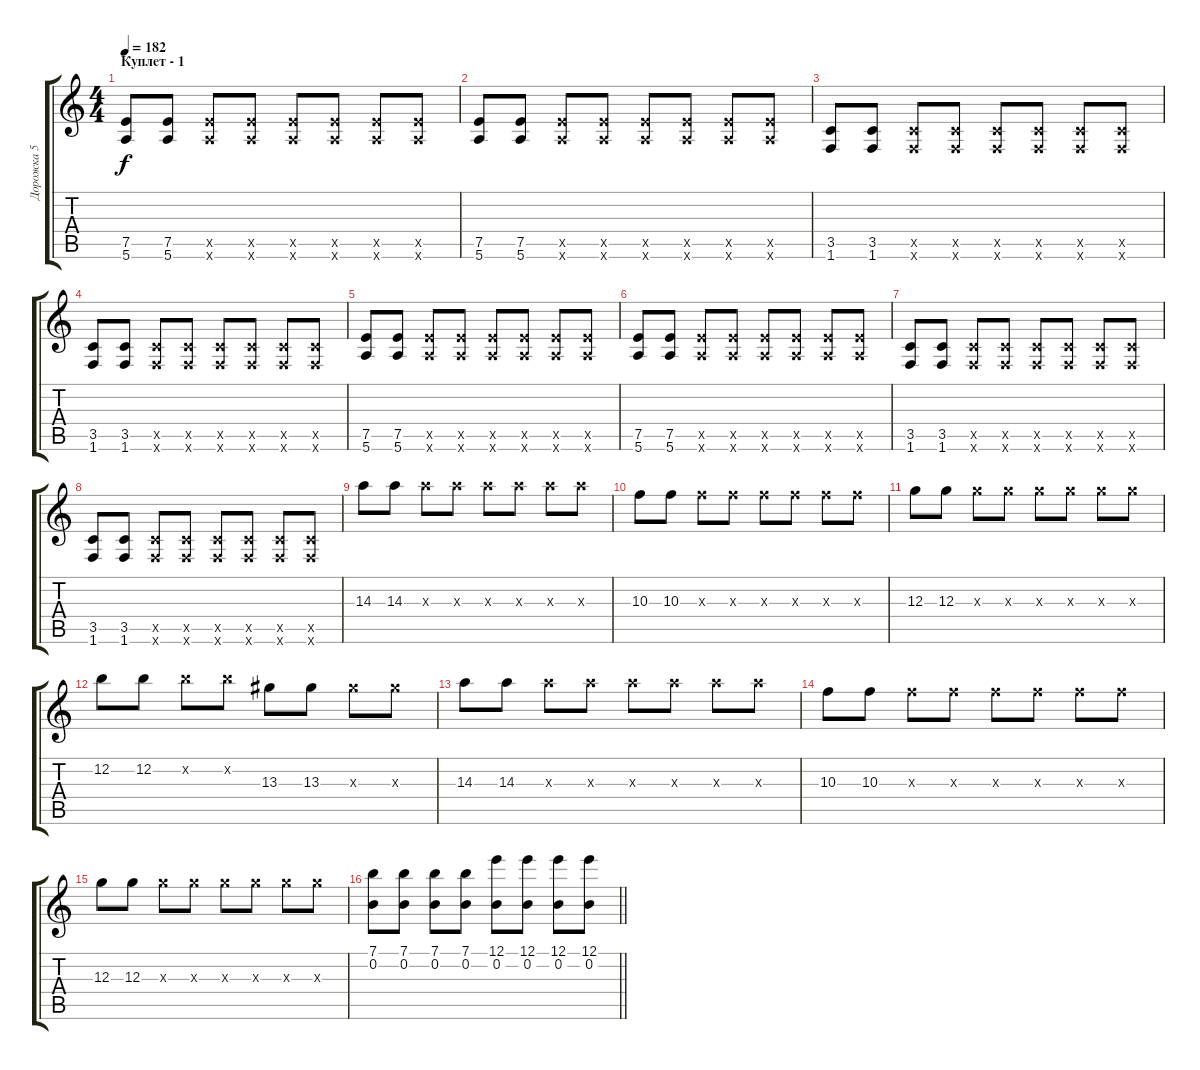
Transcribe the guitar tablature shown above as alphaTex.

\track ("Дорожка 5" "Дорожка 5") {instrument distortionguitar}
\staff {score tabs}
\tuning (E4 B3 G3 D3 A2 E2) {hide}
\ts (4 4)
\section ("" "Куплет - 1")
\tempo 182
\clef g2
\ks c
(7.5 5.6).8{dy f} (7.5 5.6).8 (7.5{x} 5.6{x}).8 (7.5{x} 5.6{x}).8 (7.5{x} 5.6{x}).8 (7.5{x} 5.6{x}).8 (7.5{x} 5.6{x}).8 (7.5{x} 5.6{x}).8 |
(7.5 5.6).8 (7.5 5.6).8 (7.5{x} 5.6{x}).8 (7.5{x} 5.6{x}).8 (7.5{x} 5.6{x}).8 (7.5{x} 5.6{x}).8 (7.5{x} 5.6{x}).8 (7.5{x} 5.6{x}).8 |
(3.5 1.6).8{volume 3} (3.5 1.6).8 (3.5{x} 1.6{x}).8 (3.5{x} 1.6{x}).8 (3.5{x} 1.6{x}).8 (3.5{x} 1.6{x}).8 (3.5{x} 1.6{x}).8 (3.5{x} 1.6{x}).8 |
(3.5 1.6).8{volume 3} (3.5 1.6).8 (3.5{x} 1.6{x}).8 (3.5{x} 1.6{x}).8 (3.5{x} 1.6{x}).8 (3.5{x} 1.6{x}).8 (3.5{x} 1.6{x}).8 (3.5{x} 1.6{x}).8 |
(7.5 5.6).8 (7.5 5.6).8 (7.5{x} 5.6{x}).8 (7.5{x} 5.6{x}).8 (7.5{x} 5.6{x}).8 (7.5{x} 5.6{x}).8 (7.5{x} 5.6{x}).8 (7.5{x} 5.6{x}).8 |
(7.5 5.6).8 (7.5 5.6).8 (7.5{x} 5.6{x}).8 (7.5{x} 5.6{x}).8 (7.5{x} 5.6{x}).8 (7.5{x} 5.6{x}).8 (7.5{x} 5.6{x}).8 (7.5{x} 5.6{x}).8 |
(3.5 1.6).8{volume 3} (3.5 1.6).8 (3.5{x} 1.6{x}).8 (3.5{x} 1.6{x}).8 (3.5{x} 1.6{x}).8 (3.5{x} 1.6{x}).8 (3.5{x} 1.6{x}).8 (3.5{x} 1.6{x}).8 |
(3.5 1.6).8{volume 3} (3.5 1.6).8 (3.5{x} 1.6{x}).8 (3.5{x} 1.6{x}).8 (3.5{x} 1.6{x}).8 (3.5{x} 1.6{x}).8 (3.5{x} 1.6{x}).8 (3.5{x} 1.6{x}).8 |
14.3.8{volume 7} 14.3.8 14.3{x}.8 14.3{x}.8 14.3{x}.8 14.3{x}.8 14.3{x}.8 14.3{x}.8 |
10.3.8 10.3.8 10.3{x}.8 10.3{x}.8 10.3{x}.8 10.3{x}.8 10.3{x}.8 10.3{x}.8 |
12.3.8 12.3.8 12.3{x}.8 12.3{x}.8 12.3{x}.8 12.3{x}.8 12.3{x}.8 12.3{x}.8 |
12.2.8 12.2.8 12.2{x}.8 12.2{x}.8 13.3.8 13.3.8 13.3{x}.8 13.3{x}.8 |
14.3.8{volume 7} 14.3.8 14.3{x}.8 14.3{x}.8 14.3{x}.8 14.3{x}.8 14.3{x}.8 14.3{x}.8 |
10.3.8 10.3.8 10.3{x}.8 10.3{x}.8 10.3{x}.8 10.3{x}.8 10.3{x}.8 10.3{x}.8 |
12.3.8 12.3.8 12.3{x}.8 12.3{x}.8 12.3{x}.8 12.3{x}.8 12.3{x}.8 12.3{x}.8 |
\barLineRight lightlight
(7.1 0.2).8 (7.1 0.2).8 (7.1 0.2).8 (7.1 0.2).8 (12.1 0.2).8 (12.1 0.2).8 (12.1 0.2).8 (12.1 0.2).8
